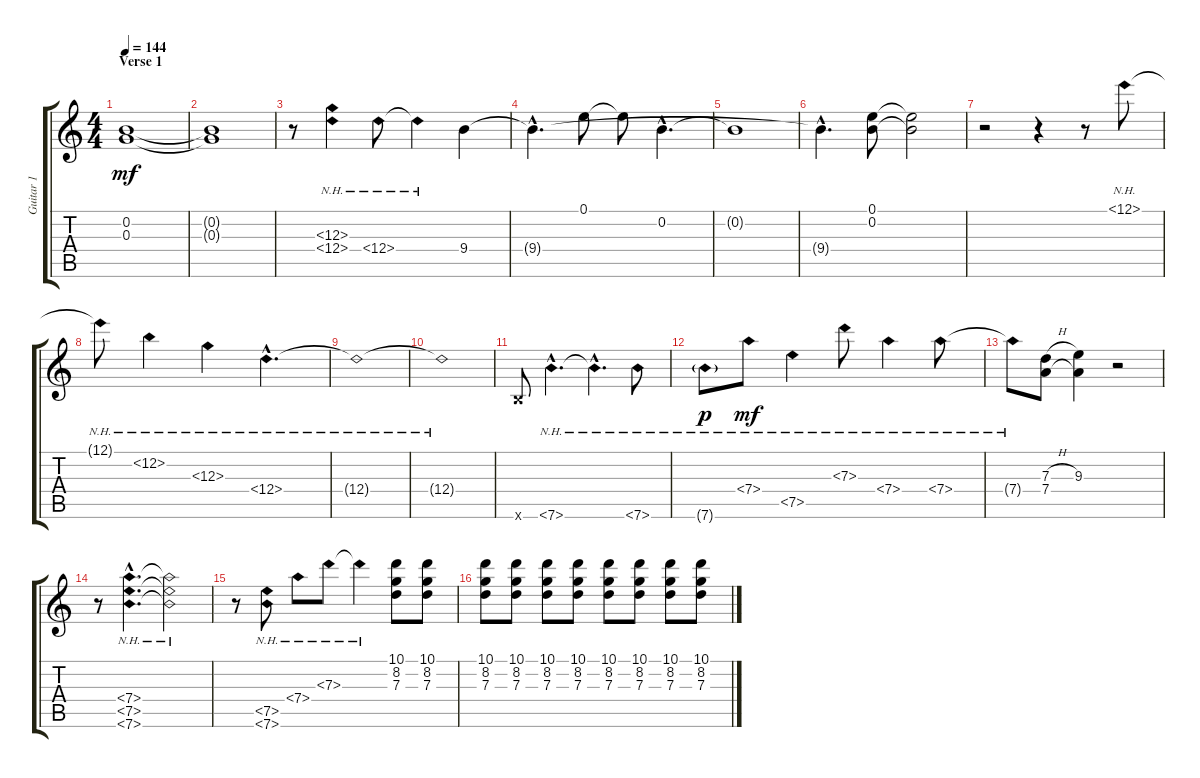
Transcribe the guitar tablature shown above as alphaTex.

\track ("Guitar 1" "Guitar 1") {instrument electricguitarclean}
\staff {score tabs}
\tuning (E4 B3 G3 D3 A2 E2) {hide}
\ts (4 4)
\section ("" "Verse 1")
\tempo 144
\clef g2
\ks c
(0.2{t} 0.3{t}).1{dy mf} |
(0.2{t} 0.3{t}).1 |
r.8 (12.3{nh} 12.4{nh}).4 12.4{nh}.8 12.4{nh t}.4 9.4.4 |
9.4{hac t}.4{d} 0.1.8 0.1{t}.8 0.2{hac}.4{d} |
0.2{t}.1 |
9.4{hac t}.4{d} (0.1 0.2).8 (0.1{t} 0.2{t}).2 |
r.2 r.4 r.8 12.1{nh}.8 |
12.1{nh t}.8 12.2{nh}.4 12.3{nh}.4 12.4{nh hac}.4{d} |
12.4{nh t}.1 |
12.4{nh t}.1 |
7.6{x}.8 7.6{nh hac}.4{d} 7.6{nh hac t}.4{d} 7.6{nh}.8 |
7.6{nh g}.8{dy p} 7.4{nh}.8{dy mf} 7.5{nh}.4 7.3{nh}.8 7.4{nh}.4 7.4{nh}.8 |
7.4{nh t}.8 (7.3{h} 7.4).8 (9.3 7.4{t}).4 r.2 |
r.8 (7.4{nh hac} 7.5{nh hac} 7.6{nh hac}).4{d} (7.4{nh t} 7.5{nh t} 7.6{nh t}).2 |
r.8 (7.5{nh} 7.6{nh}).8 7.4{nh}.8 7.3{nh}.8 7.3{nh t}.4 (10.1 8.2 7.3).8 (10.1 8.2 7.3).8 |
(10.1 8.2 7.3).8 (10.1 8.2 7.3).8 (10.1 8.2 7.3).8 (10.1 8.2 7.3).8 (10.1 8.2 7.3).8 (10.1 8.2 7.3).8 (10.1 8.2 7.3).8 (10.1 8.2 7.3).8
